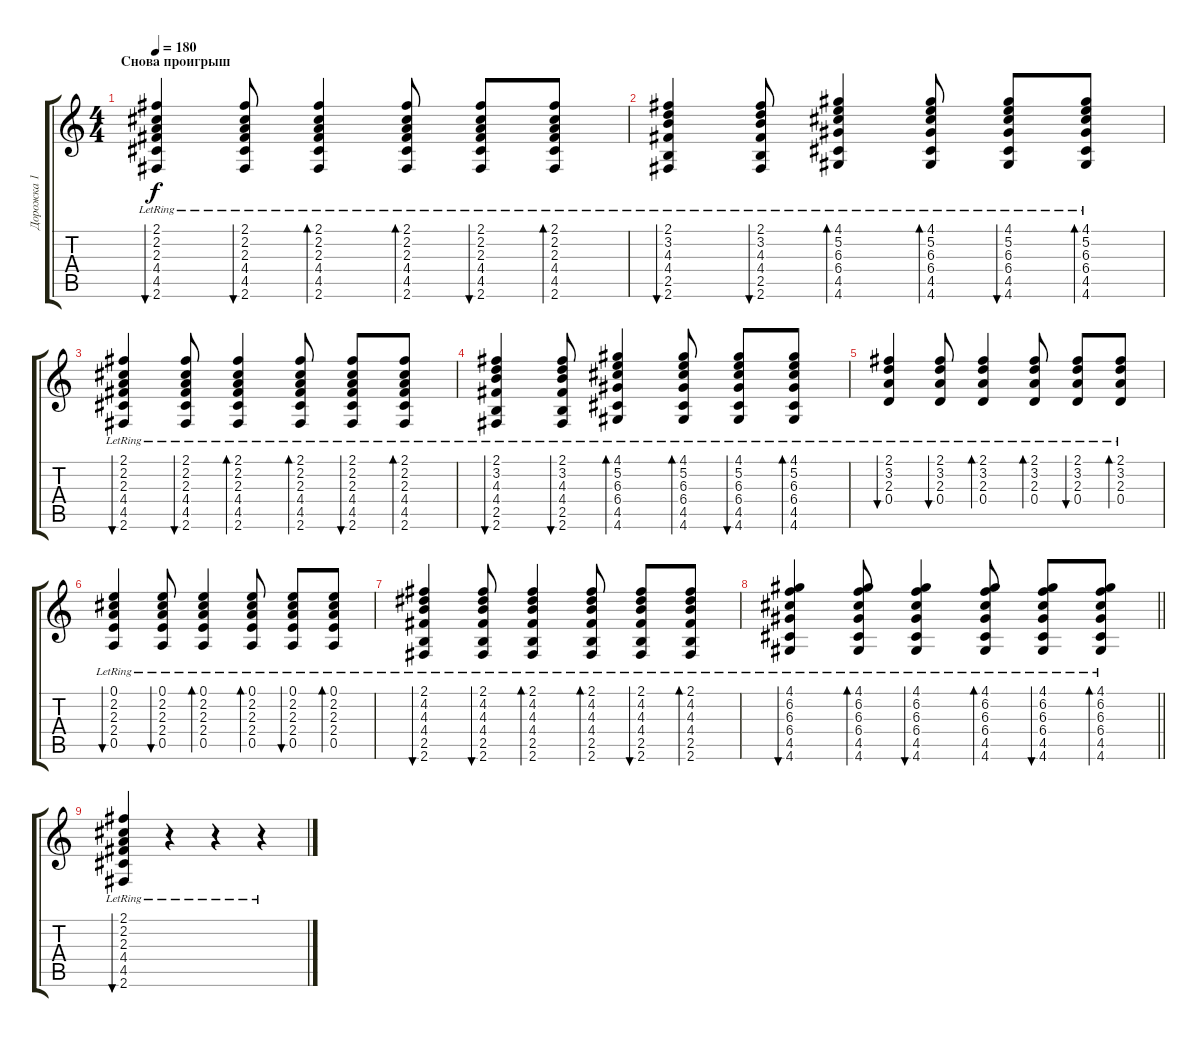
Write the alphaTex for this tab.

\track ("Дорожка 1" "Дорожка 1") {instrument acousticguitarsteel}
\staff {score tabs}
\tuning (E4 B3 G3 D3 A2 E2) {hide}
\ts (4 4)
\section ("" "Снова проигрыш")
\tempo 180
\clef g2
\ks c
(2.1{lr} 2.2{lr} 2.3{lr} 4.4{lr} 4.5{lr} 2.6{lr}).4{bu 60 dy f} (2.1{lr} 2.2{lr} 2.3{lr} 4.4{lr} 4.5{lr} 2.6{lr}).8{bu 60} (2.1{lr} 2.2{lr} 2.3{lr} 4.4{lr} 4.5{lr} 2.6{lr}).4{bd 60} (2.1{lr} 2.2{lr} 2.3{lr} 4.4{lr} 4.5{lr} 2.6{lr}).8{bd 60} (2.1{lr} 2.2{lr} 2.3{lr} 4.4{lr} 4.5{lr} 2.6{lr}).8{bu 60} (2.1{lr} 2.2{lr} 2.3{lr} 4.4{lr} 4.5{lr} 2.6{lr}).8{bd 60} |
(2.1{lr} 3.2{lr} 4.3{lr} 4.4{lr} 2.5{lr} 2.6{lr}).4{bu 60} (2.1{lr} 3.2{lr} 4.3{lr} 4.4{lr} 2.5{lr} 2.6{lr}).8{bu 60} (4.1{lr} 5.2{lr} 6.3{lr} 6.4{lr} 4.5{lr} 4.6{lr}).4{bd 60} (4.1{lr} 5.2{lr} 6.3{lr} 6.4{lr} 4.5{lr} 4.6{lr}).8{bd 60} (4.1{lr} 5.2{lr} 6.3{lr} 6.4{lr} 4.5{lr} 4.6{lr}).8{bu 60} (4.1{lr} 5.2{lr} 6.3{lr} 6.4{lr} 4.5{lr} 4.6{lr}).8{bd 60} |
(2.1{lr} 2.2{lr} 2.3{lr} 4.4{lr} 4.5{lr} 2.6{lr}).4{bu 60} (2.1{lr} 2.2{lr} 2.3{lr} 4.4{lr} 4.5{lr} 2.6{lr}).8{bu 60} (2.1{lr} 2.2{lr} 2.3{lr} 4.4{lr} 4.5{lr} 2.6{lr}).4{bd 60} (2.1{lr} 2.2{lr} 2.3{lr} 4.4{lr} 4.5{lr} 2.6{lr}).8{bd 60} (2.1{lr} 2.2{lr} 2.3{lr} 4.4{lr} 4.5{lr} 2.6{lr}).8{bu 60} (2.1{lr} 2.2{lr} 2.3{lr} 4.4{lr} 4.5{lr} 2.6{lr}).8{bd 60} |
(2.1{lr} 3.2{lr} 4.3{lr} 4.4{lr} 2.5{lr} 2.6{lr}).4{bu 60} (2.1{lr} 3.2{lr} 4.3{lr} 4.4{lr} 2.5{lr} 2.6{lr}).8{bu 60} (4.1{lr} 5.2{lr} 6.3{lr} 6.4{lr} 4.5{lr} 4.6{lr}).4{bd 60} (4.1{lr} 5.2{lr} 6.3{lr} 6.4{lr} 4.5{lr} 4.6{lr}).8{bd 60} (4.1{lr} 5.2{lr} 6.3{lr} 6.4{lr} 4.5{lr} 4.6{lr}).8{bu 60} (4.1{lr} 5.2{lr} 6.3{lr} 6.4{lr} 4.5{lr} 4.6{lr}).8{bd 60} |
(2.1{lr} 3.2{lr} 2.3{lr} 0.4{lr}).4{bu 60} (2.1{lr} 3.2{lr} 2.3{lr} 0.4{lr}).8{bu 60} (2.1{lr} 3.2{lr} 2.3{lr} 0.4{lr}).4{bd 60} (2.1{lr} 3.2{lr} 2.3{lr} 0.4{lr}).8{bd 60} (2.1{lr} 3.2{lr} 2.3{lr} 0.4{lr}).8{bu 60} (2.1{lr} 3.2{lr} 2.3{lr} 0.4{lr}).8{bd 60} |
(0.1{lr} 2.2{lr} 2.3{lr} 2.4{lr} 0.5{lr}).4{bu 60} (0.1{lr} 2.2{lr} 2.3{lr} 2.4{lr} 0.5{lr}).8{bu 60} (0.1{lr} 2.2{lr} 2.3{lr} 2.4{lr} 0.5{lr}).4{bd 60} (0.1{lr} 2.2{lr} 2.3{lr} 2.4{lr} 0.5{lr}).8{bd 60} (0.1{lr} 2.2{lr} 2.3{lr} 2.4{lr} 0.5{lr}).8{bu 60} (0.1{lr} 2.2{lr} 2.3{lr} 2.4{lr} 0.5{lr}).8{bd 60} |
(2.1{lr} 4.2{lr} 4.3{lr} 4.4{lr} 2.5{lr} 2.6{lr}).4{bu 60} (2.1{lr} 4.2{lr} 4.3{lr} 4.4{lr} 2.5{lr} 2.6{lr}).8{bu 60} (2.1{lr} 4.2{lr} 4.3{lr} 4.4{lr} 2.5{lr} 2.6{lr}).4{bd 60} (2.1{lr} 4.2{lr} 4.3{lr} 4.4{lr} 2.5{lr} 2.6{lr}).8{bd 60} (2.1{lr} 4.2{lr} 4.3{lr} 4.4{lr} 2.5{lr} 2.6{lr}).8{bu 60} (2.1{lr} 4.2{lr} 4.3{lr} 4.4{lr} 2.5{lr} 2.6{lr}).8{bd 60} |
\barLineRight lightlight
(4.1{lr} 6.2{lr} 6.3{lr} 6.4{lr} 4.5{lr} 4.6{lr}).4{bu 60} (4.1{lr} 6.2{lr} 6.3{lr} 6.4{lr} 4.5{lr} 4.6{lr}).8{bd 60} (4.1{lr} 6.2{lr} 6.3{lr} 6.4{lr} 4.5{lr} 4.6{lr}).4{bu 60} (4.1{lr} 6.2{lr} 6.3{lr} 6.4{lr} 4.5{lr} 4.6{lr}).8{bd 60} (4.1{lr} 6.2{lr} 6.3{lr} 6.4{lr} 4.5{lr} 4.6{lr}).8{bu 60} (4.1{lr} 6.2{lr} 6.3{lr} 6.4{lr} 4.5{lr} 4.6{lr}).8{bd 60} |
(2.1{lr} 2.2{lr} 2.3{lr} 4.4{lr} 4.5{lr} 2.6{lr}).4{bu 60} r.4 r.4 r.4
